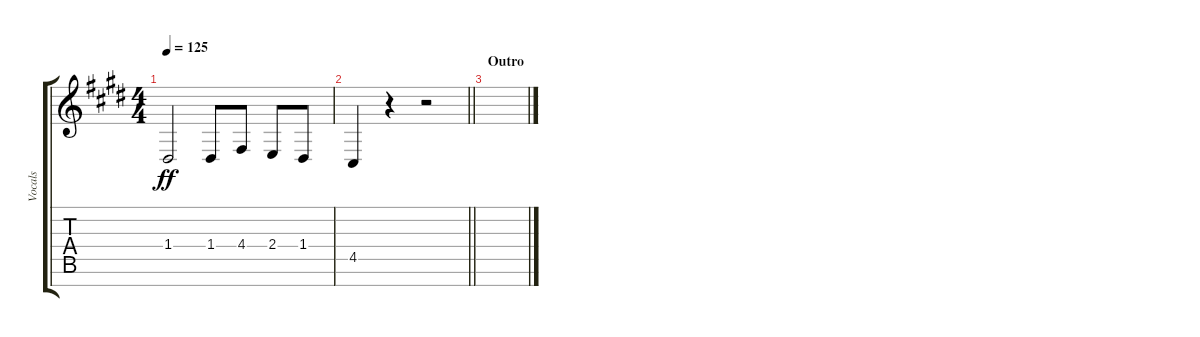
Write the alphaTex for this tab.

\track ("Vocals" "Vocals") {instrument baritonesax}
\staff {score tabs}
\tuning (E4 B3 G3 D3 A2 E2 B1) {hide}
\ts (4 4)
\tempo 125
\clef g2
\ks c#minor
1.4.2{dy ff} 1.4.8 4.4.8 2.4.8 1.4.8 |
\barLineRight lightlight
4.5.4 r.4 r.2 |
\section ("" "Outro")
